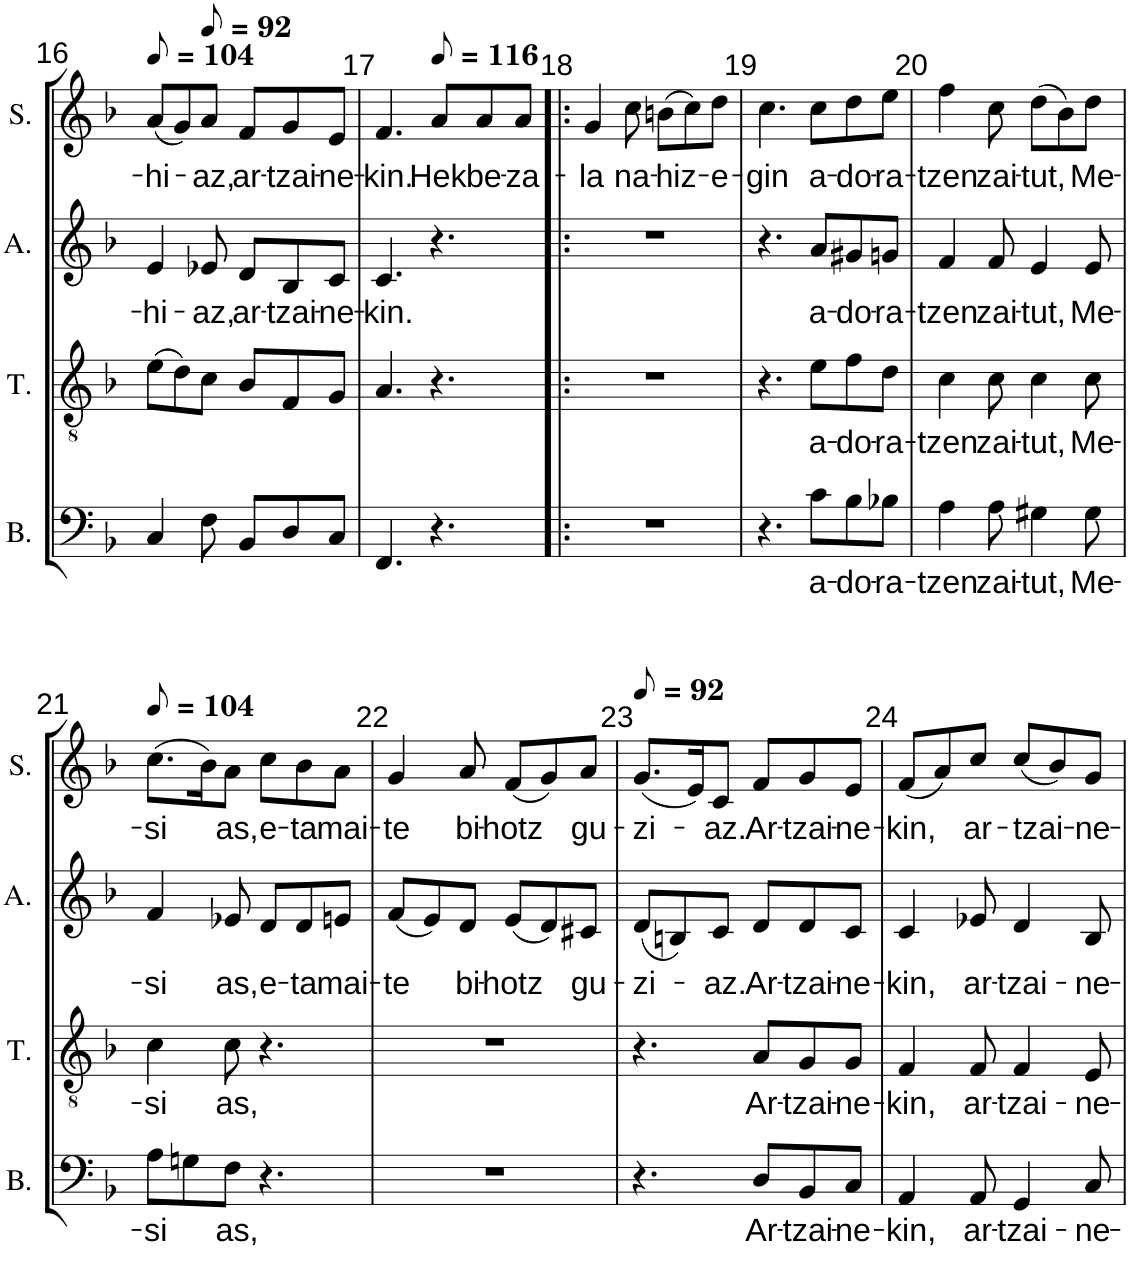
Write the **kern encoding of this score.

**kern	**text	**kern	**text	**kern	**text	**kern	**text
*part4	*part4	*part3	*part3	*part2	*part2	*part1	*part1
*staff4	*staff4	*staff3	*staff3	*staff2	*staff2	*staff1	*staff1
*I"Basse	*	*I"Ténor	*	*I"Alto	*	*I"Soprano	*
*I'B.	*	*I'T.	*	*I'A.	*	*I'S.	*
!!LO:PB:g=z
*clefF4	*	*clefGv2	*	*clefG2	*	*clefG2	*
*k[b-]	*	*k[b-]	*	*k[b-]	*	*k[b-]	*
*M6/8	*	*M6/8	*	*M6/8	*	*M6/8	*
*MM52	*	*MM52	*	*MM52	*	*MM52	*
=16	=16	=16	=16	=16	=16	=16	=16
!	!	!	!	!	!LO:LY:b	!	!LO:LY:b
4C/	.	(8e\L	.	4e/	-hi-	(8a/L	-hi-
.	.	8d\)	.	.	.	8g/)	.
*	*	*	*	*	*	*MM46	*
!	!	!	!	!	!LO:LY:b	!	!LO:LY:b
8F\	.	8c\J	.	8e-X/	-az,	8a/J	-az,
!	!	!	!	!	!LO:LY:b	!	!LO:LY:b
8BB-/L	.	8B-/L	.	8d/L	ar-	8f/L	ar-
!	!	!	!	!	!LO:LY:b	!	!LO:LY:b
8D/	.	8F/	.	8B-/	-tzai-	8g/	-tzai-
!	!	!	!	!	!LO:LY:b	!	!LO:LY:b
8C/J	.	8G/J	.	8c/J	-ne-	8e/J	-ne-
=17	=17	=17	=17	=17	=17	=17	=17
!	!	!	!	!	!LO:LY:b	!	!LO:LY:b
4.FF/	.	4.A/	.	4.c/	-kin.	4.f/	-kin.
*	*	*	*	*	*	*MM58	*
!	!	!	!	!	!	!	!LO:LY:b
4.r	.	4.r	.	4.r	.	8a/L	Hek
!	!	!	!	!	!	!	!LO:LY:b
.	.	.	.	.	.	8a/	be-
!	!	!	!	!	!	!	!LO:LY:b
.	.	.	.	.	.	8a/J	-za-
=18!|:	=18!|:	=18!|:	=18!|:	=18!|:	=18!|:	=18!|:	=18!|:
!	!	!	!	!	!	!	!LO:LY:b
2.r	.	2.r	.	2.r	.	4g/	-la
!	!	!	!	!	!	!	!LO:LY:b
.	.	.	.	.	.	8cc\	na-
!	!	!	!	!	!	!	!LO:LY:b
.	.	.	.	.	.	(8bn\L	-hiz-
.	.	.	.	.	.	8cc\)	.
!	!	!	!	!	!	!	!LO:LY:b
.	.	.	.	.	.	8dd\J	-e-
=19	=19	=19	=19	=19	=19	=19	=19
!	!	!	!	!	!	!	!LO:LY:b
4.r	.	4.r	.	4.r	.	4.cc\	-gin
!	!LO:LY:b	!	!LO:LY:b	!	!LO:LY:b	!	!LO:LY:b
8c\L	a-	8e\L	a-	8a/L	a-	8cc\L	a-
!	!LO:LY:b	!	!LO:LY:b	!	!LO:LY:b	!	!LO:LY:b
8B-\	-do-	8f\	-do-	8g#X/	-do-	8dd\	-do-
!	!LO:LY:b	!	!LO:LY:b	!	!LO:LY:b	!	!LO:LY:b
8B-X\J	-ra-	8d\J	-ra-	8gn/J	-ra-	8ee\J	-ra-
=20	=20	=20	=20	=20	=20	=20	=20
!	!LO:LY:b	!	!LO:LY:b	!	!LO:LY:b	!	!LO:LY:b
4A\	-tzen	4c\	-tzen	4f/	-tzen	4ff\	-tzen
!	!LO:LY:b	!	!LO:LY:b	!	!LO:LY:b	!	!LO:LY:b
8A\	zai-	8c\	zai-	8f/	zai-	8cc\	zai-
!	!LO:LY:b	!	!LO:LY:b	!	!LO:LY:b	!	!LO:LY:b
4G#X\	-tut,	4c\	-tut,	4e/	-tut,	(8dd\L	-tut,
.	.	.	.	.	.	8b-\)	.
!	!LO:LY:b	!	!LO:LY:b	!	!LO:LY:b	!	!LO:LY:b
8G#\	Me-	8c\	Me-	8e/	Me-	8dd\J	Me-
!!LO:LB:g=z
=21	=21	=21	=21	=21	=21	=21	=21
*	*	*	*	*	*	*MM52	*
!	!LO:LY:b	!	!LO:LY:b	!	!LO:LY:b	!	!LO:LY:b
8A\L	-si	4c\	-si	4f/	-si	(8.cc\L	-si
8Gn\	.	.	.	.	.	.	.
.	.	.	.	.	.	16b-\K)	.
!	!LO:LY:b	!	!LO:LY:b	!	!LO:LY:b	!	!LO:LY:b
8F\J	as,	8c\	as,	8e-X/	as,	8a\J	as,
!	!	!	!	!	!LO:LY:b	!	!LO:LY:b
4.r	.	4.r	.	8d/L	e-	8cc\L	e-
!	!	!	!	!	!LO:LY:b	!	!LO:LY:b
.	.	.	.	8d/	-ta	8b-\	-ta
!	!	!	!	!	!LO:LY:b	!	!LO:LY:b
.	.	.	.	8en/J	mai-	8a\J	mai-
=22	=22	=22	=22	=22	=22	=22	=22
!	!	!	!	!	!LO:LY:b	!	!LO:LY:b
2.r	.	2.r	.	(8f/L	-te	4g/	-te
.	.	.	.	8e/)	.	.	.
!	!	!	!	!	!LO:LY:b	!	!LO:LY:b
.	.	.	.	8d/J	bi-	8a/	bi-
!	!	!	!	!	!LO:LY:b	!	!LO:LY:b
.	.	.	.	(8e/L	-hotz	(8f/L	-hotz
.	.	.	.	8d/)	.	8g/)	.
!	!	!	!	!	!LO:LY:b	!	!LO:LY:b
.	.	.	.	8c#X/J	gu-	8a/J	gu-
=23	=23	=23	=23	=23	=23	=23	=23
*	*	*	*	*	*	*MM46	*
!	!	!	!	!	!LO:LY:b	!	!LO:LY:b
4.r	.	4.r	.	(8d/L	-zi-	(8.g/L	-zi-
.	.	.	.	8Bn/)	.	.	.
.	.	.	.	.	.	16e/K)	.
!	!	!	!	!	!LO:LY:b	!	!LO:LY:b
.	.	.	.	8c/J	-az.	8c/J	-az.
!	!LO:LY:b	!	!LO:LY:b	!	!LO:LY:b	!	!LO:LY:b
8D/L	Ar-	8A/L	Ar-	8d/L	Ar-	8f/L	Ar-
!	!LO:LY:b	!	!LO:LY:b	!	!LO:LY:b	!	!LO:LY:b
8BB-/	-tzai-	8G/	-tzai-	8d/	-tzai-	8g/	-tzai-
!	!LO:LY:b	!	!LO:LY:b	!	!LO:LY:b	!	!LO:LY:b
8C/J	-ne-	8G/J	-ne-	8c/J	-ne-	8e/J	-ne-
=24	=24	=24	=24	=24	=24	=24	=24
!	!LO:LY:b	!	!LO:LY:b	!	!LO:LY:b	!	!LO:LY:b
4AA/	-kin,	4F/	-kin,	4c/	-kin,	(8f/L	-kin,
.	.	.	.	.	.	8a/)	.
!	!LO:LY:b	!	!LO:LY:b	!	!LO:LY:b	!	!LO:LY:b
8AA/	ar-	8F/	ar-	8e-X/	ar-	8cc/J	ar-
!	!LO:LY:b	!	!LO:LY:b	!	!LO:LY:b	!	!LO:LY:b
4GG/	-tzai-	4F/	-tzai-	4d/	-tzai-	(8cc/L	-tzai-
.	.	.	.	.	.	8b-/)	.
!	!LO:LY:b	!	!LO:LY:b	!	!LO:LY:b	!	!LO:LY:b
8C/	-ne-	8E/	-ne-	8B-/	-ne-	8g/J	-ne-
=	=	=	=	=	=	=	=
*-	*-	*-	*-	*-	*-	*-	*-
